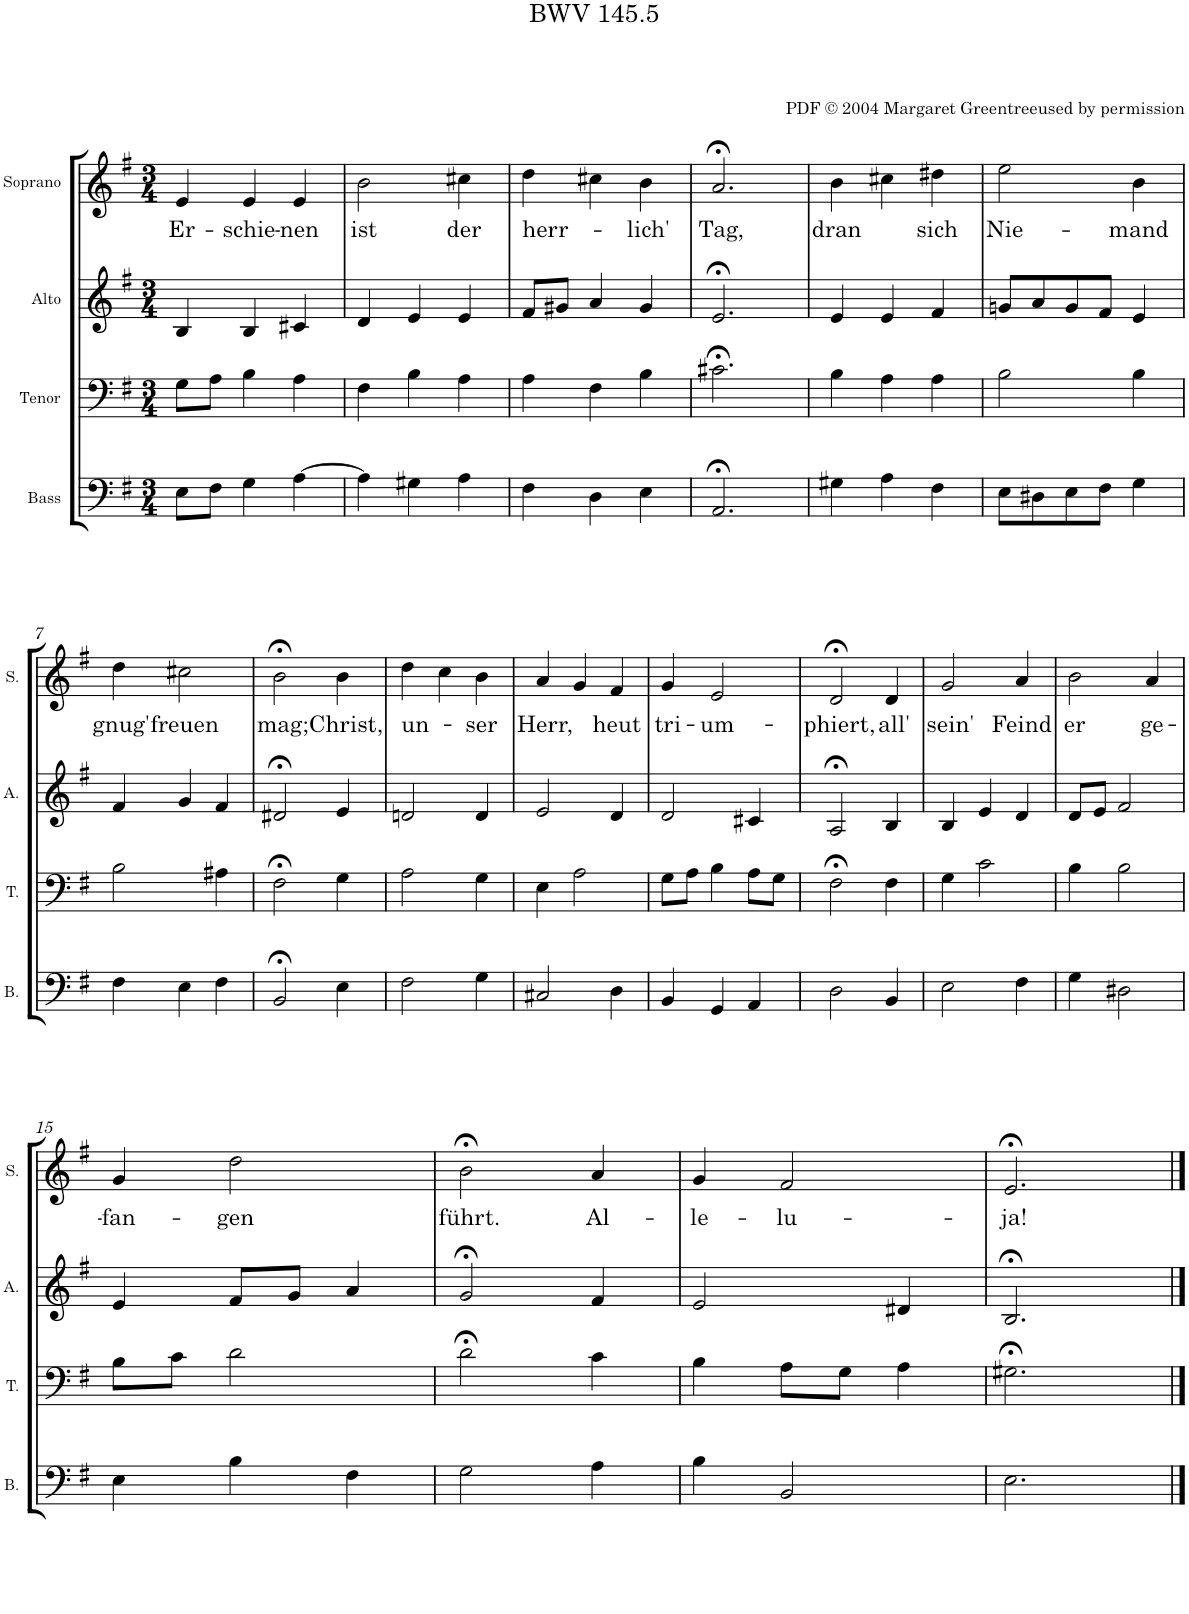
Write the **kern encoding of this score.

**kern	**kern	**kern	**kern	**text
*part4	*part3	*part2	*part1	*part1
*staff4	*staff3	*staff2	*staff1	*staff1
*I"Bass	*I"Tenor	*I"Alto	*I"Soprano	*
*I'B.	*I'T.	*I'A.	*I'S.	*
*clefF4	*clefF4	*clefG2	*clefG2	*
*k[f#]	*k[f#]	*k[f#]	*k[f#]	*
*M3/4	*M3/4	*M3/4	*M3/4	*
=1	=1	=1	=1	=1
!	!	!	!	!LO:LY:b
8E\L	8G\L	4B/	4e/	Er-
8F#\J	8A\J	.	.	.
!	!	!	!	!LO:LY:b
4G\	4B\	4B/	4e/	-schie-
!	!	!	!	!LO:LY:b
[4A\	4A\	4c#X/	4e/	-nen
=2	=2	=2	=2	=2
!	!	!	!	!LO:LY:b
4A\]	4F#\	4d/	2b\	ist
4G#X\	4B\	4e/	.	.
!	!	!	!	!LO:LY:b
4A\	4A\	4e/	4cc#X\	der
=3	=3	=3	=3	=3
!	!	!	!	!LO:LY:b
4F#\	4A\	8f#/L	4dd\	herr-
.	.	8g#X/J	.	.
4D\	4F#\	4a/	4cc#X\	.
!	!	!	!	!LO:LY:b
4E\	4B\	4g#/	4b\	-lich'
=4	=4	=4	=4	=4
!	!	!	!	!LO:LY:b
2.AA;</	2.c#X;<\	2.e;</	2.a;</	Tag,
=5	=5	=5	=5	=5
!	!	!	!	!LO:LY:b
4G#X\	4B\	4e/	4b\	dran
4A\	4A\	4e/	4cc#X\	.
!	!	!	!	!LO:LY:b
4F#\	4A\	4f#/	4dd#X\	sich
=6	=6	=6	=6	=6
!	!	!	!	!LO:LY:b
8E\L	2B\	8gn/L	2ee\	Nie-
8D#X\	.	8a/	.	.
8E\	.	8g/	.	.
8F#\J	.	8f#/J	.	.
!	!	!	!	!LO:LY:b
4G\	4B\	4e/	4b\	-mand
!!LO:LB:g=z
=7	=7	=7	=7	=7
!	!	!	!	!LO:LY:b
4F#\	2B\	4f#/	4dd\	gnug'
!	!	!	!	!LO:LY:b
4E\	.	4g/	2cc#X\	freuen
4F#\	4A#X\	4f#/	.	.
=8	=8	=8	=8	=8
!	!	!	!	!LO:LY:b
2BB;</	2F#;<\	2d#X;</	2b;<\	mag;
!	!	!	!	!LO:LY:b
4E\	4G\	4e/	4b\	Christ,
=9	=9	=9	=9	=9
!	!	!	!	!LO:LY:b
2F#\	2A\	2dn/	4dd\	un-
.	.	.	4cc\	.
!	!	!	!	!LO:LY:b
4G\	4G\	4d/	4b\	-ser
=10	=10	=10	=10	=10
!	!	!	!	!LO:LY:b
2C#X/	4E\	2e/	4a/	Herr,
.	2A\	.	4g/	.
!	!	!	!	!LO:LY:b
4D\	.	4d/	4f#/	heut
=11	=11	=11	=11	=11
!	!	!	!	!LO:LY:b
4BB/	8G\L	2d/	4g/	tri-
.	8A\J	.	.	.
!	!	!	!	!LO:LY:b
4GG/	4B\	.	2e/	-um-
4AA/	8A\L	4c#X/	.	.
.	8G\J	.	.	.
=12	=12	=12	=12	=12
!	!	!	!	!LO:LY:b
2D\	2F#;<\	2A;</	2d;</	-phiert,
!	!	!	!	!LO:LY:b
4BB/	4F#\	4B/	4d/	all'
=13	=13	=13	=13	=13
!	!	!	!	!LO:LY:b
2E\	4G\	4B/	2g/	sein'
.	2c\	4e/	.	.
!	!	!	!	!LO:LY:b
4F#\	.	4d/	4a/	Feind
=14	=14	=14	=14	=14
!	!	!	!	!LO:LY:b
4G\	4B\	8d/L	2b\	er
.	.	8e/J	.	.
2D#X\	2B\	2f#/	.	.
!	!	!	!	!LO:LY:b
.	.	.	4a/	ge-
!!LO:LB:g=z
=15	=15	=15	=15	=15
!	!	!	!	!LO:LY:b
4E\	8B\L	4e/	4g/	-fan-
.	8c\J	.	.	.
!	!	!	!	!LO:LY:b
4B\	2d\	8f#/L	2dd\	-gen
.	.	8g/J	.	.
4F#\	.	4a/	.	.
=16	=16	=16	=16	=16
!	!	!	!	!LO:LY:b
2G\	2d;<\	2g;</	2b;<\	führt.
!	!	!	!	!LO:LY:b
4A\	4c\	4f#/	4a/	Al-
=17	=17	=17	=17	=17
!	!	!	!	!LO:LY:b
4B\	4B\	2e/	4g/	-le-
!	!	!	!	!LO:LY:b
2BB/	8A\L	.	2f#/	-lu-
.	8G\J	.	.	.
.	4A\	4d#X/	.	.
=18	=18	=18	=18	=18
!	!	!	!	!LO:LY:b
2.E\	2.G#X;<\	2.B;</	2.e;</	-ja!
==	==	==	==	==
*-	*-	*-	*-	*-
